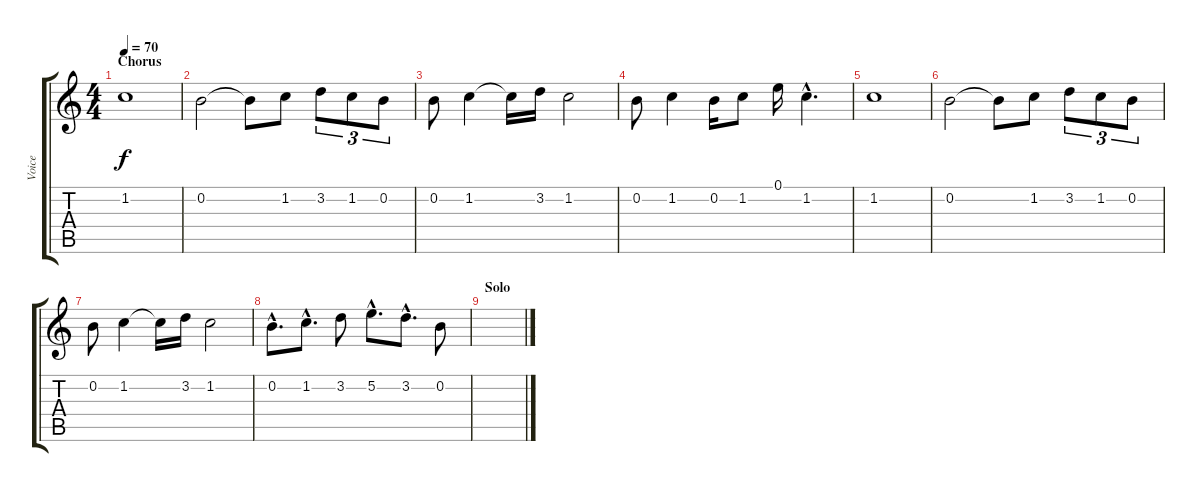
\track ("Voice" "Voice") {instrument contrabass}
\staff {score tabs}
\tuning (E4 B3 G3 D3 A2 E2) {hide}
\ts (4 4)
\section ("" "Chorus")
\tempo 70
\clef g2
\ks c
1.2.1{dy f} |
0.2.2 0.2{t}.8 1.2.8 3.2.8{tu (3 2)} 1.2.8{tu (3 2)} 0.2.8{tu (3 2)} |
0.2.8 1.2.4 1.2{t}.16 3.2.16 1.2.2 |
0.2.8 1.2.4 0.2.16 1.2.8 0.1.16 1.2{hac}.4{d} |
1.2.1 |
0.2.2 0.2{t}.8 1.2.8 3.2.8{tu (3 2)} 1.2.8{tu (3 2)} 0.2.8{tu (3 2)} |
0.2.8 1.2.4 1.2{t}.16 3.2.16 1.2.2 |
0.2{hac}.8{d} 1.2{hac}.8{d} 3.2.8 5.2{hac}.8{d} 3.2{hac}.8{d} 0.2.8 |
\section ("" "Solo")
